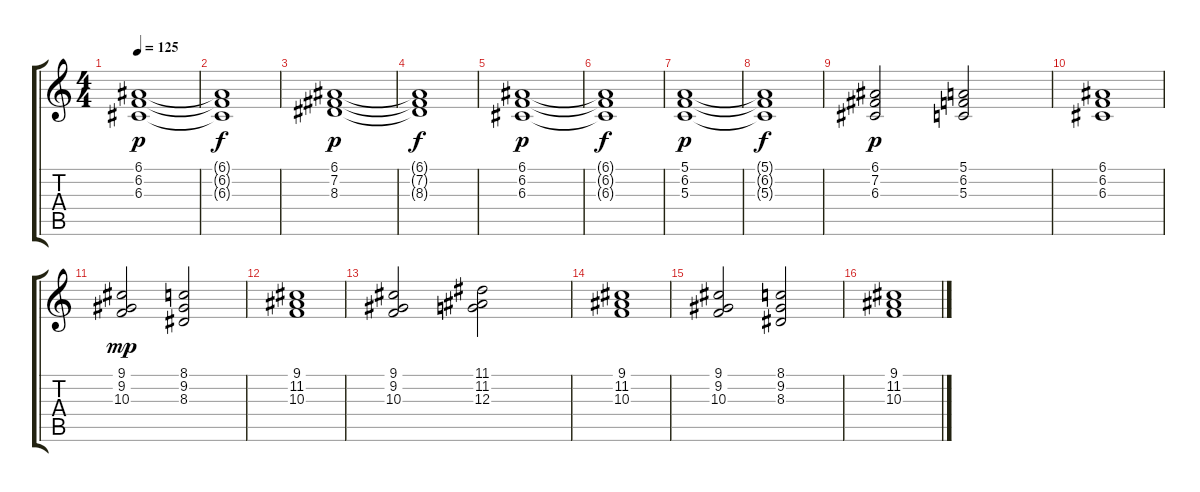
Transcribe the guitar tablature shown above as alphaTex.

\track "" {instrument stringensemble1}
\staff {score tabs}
\tuning (E4 B3 G3 D3 A2 E2) {hide}
\ts (4 4)
\tempo 125
\clef g2
\ks c
(6.1 6.2 6.3).1{dy p} |
(6.1{t} 6.2{t} 6.3{t}).1{dy f} |
(6.1 7.2 8.3).1{dy p} |
(6.1{t} 7.2{t} 8.3{t}).1{dy f} |
(6.1 6.2 6.3).1{dy p} |
(6.1{t} 6.2{t} 6.3{t}).1{dy f} |
(5.1 6.2 5.3).1{dy p} |
(5.1{t} 6.2{t} 5.3{t}).1{dy f} |
(6.1 7.2 6.3).2{dy p} (5.1 6.2 5.3).2 |
(6.1 6.2 6.3).1 |
(9.1 9.2 10.3).2{dy mp} (8.1 9.2 8.3).2 |
(9.1 11.2 10.3).1 |
(9.1 9.2 10.3).2 (11.1 11.2 12.3).2 |
(9.1 11.2 10.3).1 |
(9.1 9.2 10.3).2 (8.1 9.2 8.3).2 |
(9.1 11.2 10.3).1
